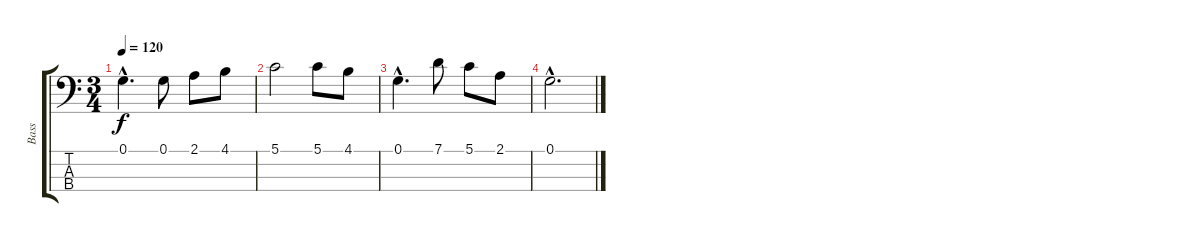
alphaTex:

\track ("Bass" "Bass") {instrument electricbassfinger}
\staff {score tabs}
\tuning (G2 D2 A1 E1) {hide}
\ts (3 4)
\tempo 120
\clef f4
\ks c
0.1{hac}.4{d dy f} 0.1.8 2.1.8 4.1.8 |
5.1.2 5.1.8 4.1.8 |
0.1{hac}.4{d} 7.1.8 5.1.8 2.1.8 |
0.1{hac}.2{d}
